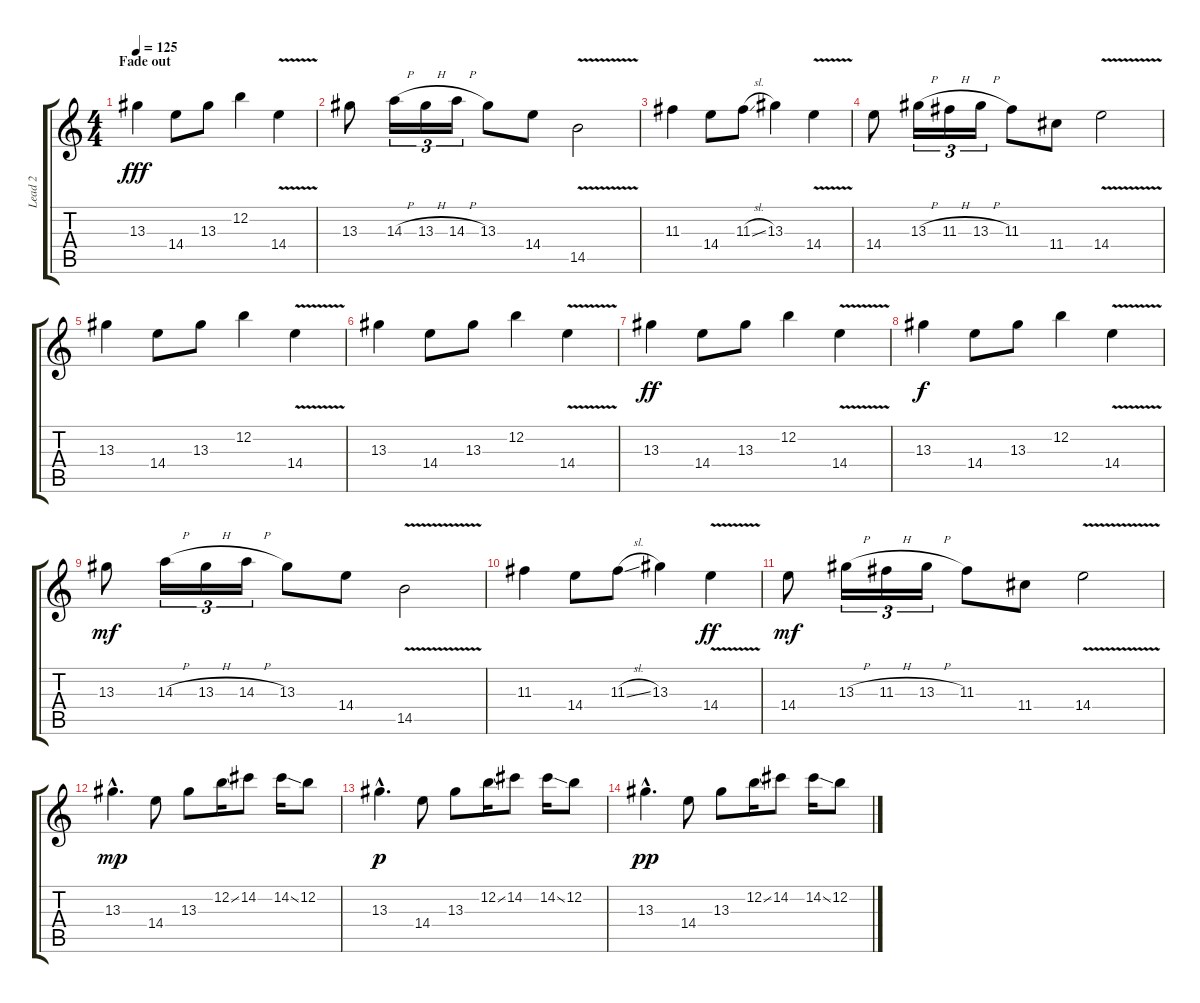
\track ("Lead 2" "Lead 2") {instrument electricguitarclean}
\staff {score tabs}
\tuning (E4 B3 G3 D3 A2 E2) {hide}
\ts (4 4)
\section ("" "Fade out")
\tempo 125
\clef g2
\ks c
13.3.4{dy fff} 14.4.8 13.3.8 12.2.4 14.4{v}.4 |
13.3.8 14.3{h}.16{tu (3 2)} 13.3{h}.16{tu (3 2)} 14.3{h}.16{tu (3 2)} 13.3.8 14.4.8 14.5{v}.2 |
11.3.4 14.4.8 11.3{sl}.8 13.3.4 14.4{v}.4 |
14.4.8 13.3{h}.16{tu (3 2)} 11.3{h}.16{tu (3 2)} 13.3{h}.16{tu (3 2)} 11.3.8 11.4.8 14.4{v}.2 |
13.3.4 14.4.8 13.3.8 12.2.4 14.4{v}.4 |
13.3.4 14.4.8 13.3.8 12.2.4 14.4{v}.4 |
13.3.4{dy ff} 14.4.8 13.3.8 12.2.4 14.4{v}.4 |
13.3.4{dy f} 14.4.8 13.3.8 12.2.4 14.4{v}.4 |
13.3.8{dy mf} 14.3{h}.16{tu (3 2)} 13.3{h}.16{tu (3 2)} 14.3{h}.16{tu (3 2)} 13.3.8 14.4.8 14.5{v}.2 |
11.3.4 14.4.8 11.3{sl}.8 13.3.4 14.4{v}.4{dy ff} |
14.4.8{dy mf} 13.3{h}.16{tu (3 2)} 11.3{h}.16{tu (3 2)} 13.3{h}.16{tu (3 2)} 11.3.8 11.4.8 14.4{v}.2 |
13.3{hac}.4{d dy mp} 14.4.8 13.3.8 12.2{ss}.16 14.2.8 14.2{ss}.16 12.2.8 |
13.3{hac}.4{d dy p} 14.4.8 13.3.8 12.2{ss}.16 14.2.8 14.2{ss}.16 12.2.8 |
13.3{hac}.4{d dy pp} 14.4.8 13.3.8 12.2{ss}.16 14.2.8 14.2{ss}.16 12.2.8
